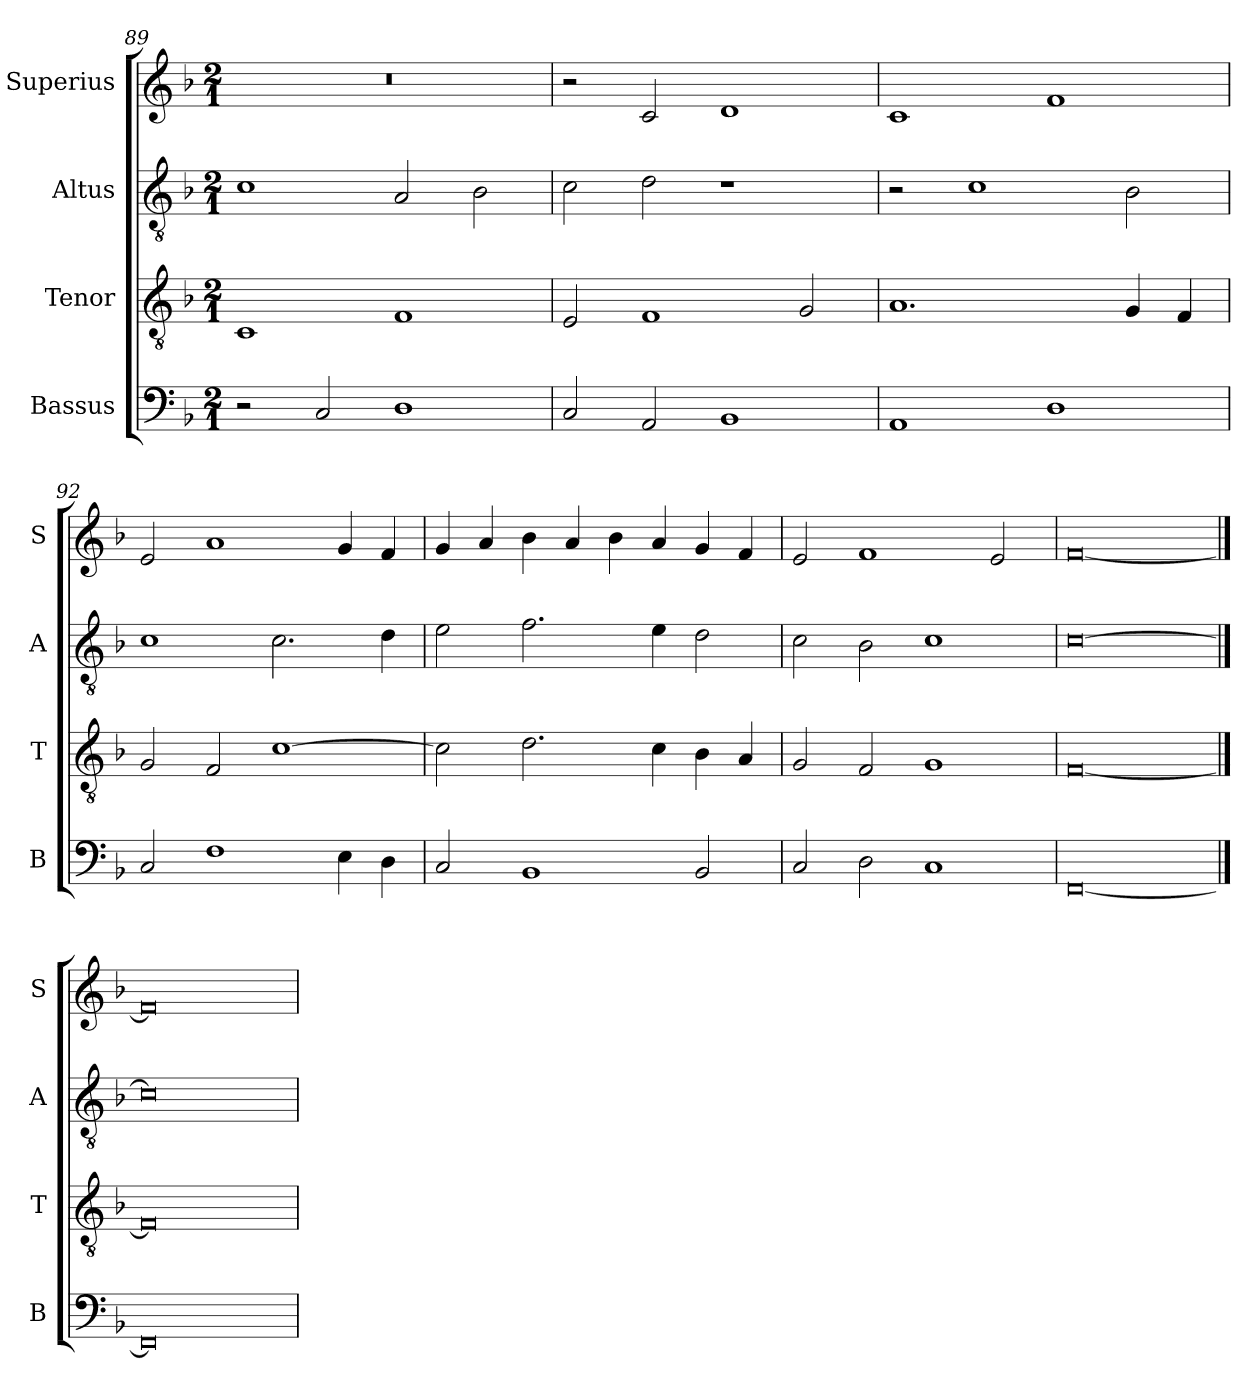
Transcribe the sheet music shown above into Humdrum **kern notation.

**kern	**kern	**kern	**kern
*part4	*part3	*part2	*part1
*staff4	*staff3	*staff2	*staff1
*I"Bassus	*I"Tenor	*I"Altus	*I"Superius
*I'B	*I'T	*I'A	*I'S
*clefF4	*clefGv2	*clefGv2	*clefG2
*k[b-]	*k[b-]	*k[b-]	*k[b-]
*F:	*F:	*F:	*F:
*M2/1	*M2/1	*M2/1	*M2/1
=89	=89	=89	=89
2r	1C	1c	0r
2C	.	.	.
1D	1F	2A	.
.	.	2B-	.
=90	=90	=90	=90
2C	2E	2c	2r
2AA	1F	2d	2c
1BB-	.	1r	1d
.	2G	.	.
=91	=91	=91	=91
1AA	1.A	2r	1c
.	.	1c	.
1D	.	.	1f
.	4G	2B-	.
.	4F	.	.
=92	=92	=92	=92
2C	2G	1c	2e
1F	2F	.	1a
.	[1c	2.c	.
4E	.	.	4g
4D	.	4d	4f
=93	=93	=93	=93
2C	2c]	2e	4g
.	.	.	4a
1BB-	2.d	2.f	4b-
.	.	.	4a
.	.	.	4b-
.	4c	4e	4a
2BB-	4B-	2d	4g
.	4A	.	4f
=94	=94	=94	=94
2C	2G	2c	2e
2D	2F	2B-	1f
1C	1G	1c	.
.	.	.	2e
=95	=95	=95	=95
[0FF	[0F	[0c	[0f
==96	==96	==96	==96
0FF]	0F]	0c]	0f]
=	=	=	=
*-	*-	*-	*-
